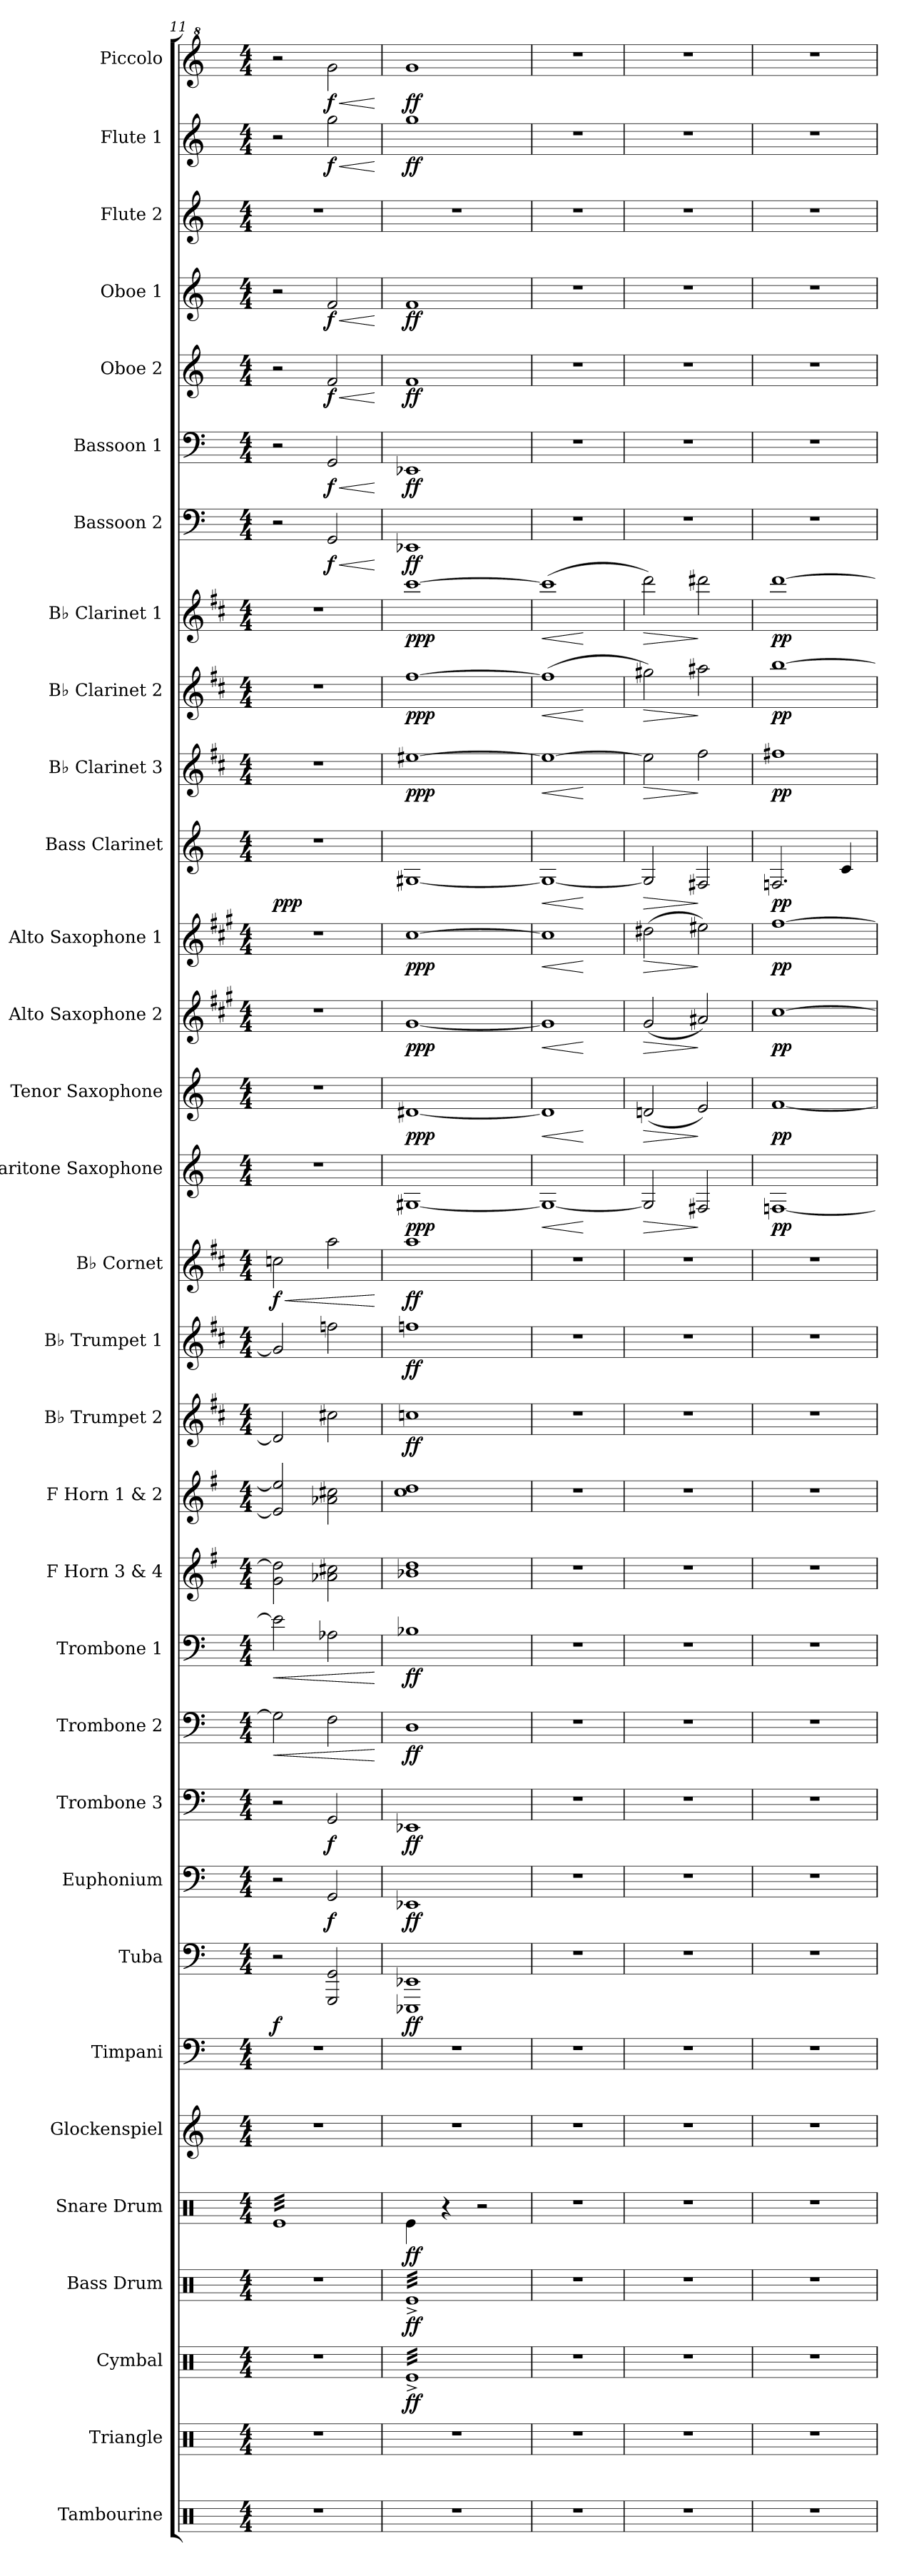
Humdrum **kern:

**kern	**kern	**kern	**dynam	**kern	**dynam	**kern	**dynam	**kern	**kern	**kern	**dynam	**kern	**dynam	**kern	**dynam	**kern	**dynam	**kern	**dynam	**kern	**kern	**kern	**dynam	**kern	**dynam	**kern	**dynam	**kern	**dynam	**kern	**dynam	**kern	**dynam	**kern	**dynam	**kern	**dynam	**kern	**dynam	**kern	**dynam	**kern	**dynam	**kern	**dynam	**kern	**dynam	**kern	**dynam	**kern	**dynam	**kern	**kern	**dynam	**kern	**dynam
*part32	*part31	*part30	*part30	*part29	*part29	*part28	*part28	*part27	*part26	*part25	*part25	*part24	*part24	*part23	*part23	*part22	*part22	*part21	*part21	*part20	*part19	*part18	*part18	*part17	*part17	*part16	*part16	*part15	*part15	*part14	*part14	*part13	*part13	*part12	*part12	*part11	*part11	*part10	*part10	*part9	*part9	*part8	*part8	*part7	*part7	*part6	*part6	*part5	*part5	*part4	*part4	*part3	*part2	*part2	*part1	*part1
*staff32	*staff31	*staff30	*staff30	*staff29	*staff29	*staff28	*staff28	*staff27	*staff26	*staff25	*staff25	*staff24	*staff24	*staff23	*staff23	*staff22	*staff22	*staff21	*staff21	*staff20	*staff19	*staff18	*staff18	*staff17	*staff17	*staff16	*staff16	*staff15	*staff15	*staff14	*staff14	*staff13	*staff13	*staff12	*staff12	*staff11	*staff11	*staff10	*staff10	*staff9	*staff9	*staff8	*staff8	*staff7	*staff7	*staff6	*staff6	*staff5	*staff5	*staff4	*staff4	*staff3	*staff2	*staff2	*staff1	*staff1
*I"Tambourine	*I"Triangle	*I"Cymbal	*	*I"Bass Drum	*	*I"Snare Drum	*	*I"Glockenspiel	*I"Timpani	*I"Tuba	*	*I"Euphonium	*	*I"Trombone 3	*	*I"Trombone 2	*	*I"Trombone 1	*	*I"F Horn 3 &amp; 4	*I"F Horn 1 &amp; 2	*I"B♭ Trumpet 2	*	*I"B♭ Trumpet 1	*	*I"B♭ Cornet	*	*I"Baritone Saxophone	*	*I"Tenor Saxophone	*	*I"Alto Saxophone 2	*	*I"Alto Saxophone 1	*	*I"Bass Clarinet	*	*I"B♭ Clarinet 3	*	*I"B♭ Clarinet 2	*	*I"B♭ Clarinet 1	*	*I"Bassoon 2	*	*I"Bassoon 1	*	*I"Oboe 2	*	*I"Oboe 1	*	*I"Flute 2	*I"Flute 1	*	*I"Piccolo	*
*I'Tamb.	*I'Trgl.	*I'Cym.	*	*I'B. Dr.	*	*I'Sn. Dr.	*	*I'Glk.	*I'Timp.	*I'Tba.	*	*I'Euph.	*	*I'Tbn. 3	*	*I'Tbn. 2	*	*I'Tbn. 1	*	*I'F Hn. 3 4	*I'F Hn. 1 2	*I'B♭ Tpt. 2	*	*I'B♭ Tpt. 1	*	*I'B♭ Cnt.	*	*I'Bar. Sax.	*	*I'T. Sax.	*	*I'A. Sax. 2	*	*I'A. Sax. 1	*	*I'B. Cl.	*	*I'B♭ Cl. 3	*	*I'B♭ Cl. 2	*	*I'B♭ Cl. 1	*	*I'Bsn. 2	*	*I'Bsn. 1	*	*I'Ob. 2	*	*I'Ob. 1	*	*I'Fl. 2	*I'Fl. 1	*	*I'Picc.	*
*clefX	*clefX	*clefX	*	*clefX	*	*clefX	*	*clefG2	*clefF4	*clefF4	*	*clefF4	*	*clefF4	*	*clefF4	*	*clefF4	*	*clefG2	*clefG2	*clefG2	*	*clefG2	*	*clefG2	*	*clefG2	*	*clefG2	*	*clefG2	*	*clefG2	*	*clefG2	*	*clefG2	*	*clefG2	*	*clefG2	*	*clefF4	*	*clefF4	*	*clefG2	*	*clefG2	*	*clefG2	*clefG2	*	*clefG^2	*
*	*	*	*	*	*	*	*	*ITrd-14c-24	*	*	*	*	*	*	*	*	*	*	*	*ITrd4c7	*ITrd4c7	*ITrd1c2	*	*ITrd1c2	*	*ITrd1c2	*	*ITrd12c21	*	*ITrd8c14	*	*ITrd5c9	*	*ITrd5c9	*	*ITrd8c14	*	*ITrd1c2	*	*ITrd1c2	*	*ITrd1c2	*	*	*	*	*	*	*	*	*	*	*	*	*ITrd-7c-12	*
*k[]	*k[]	*k[]	*	*k[]	*	*k[]	*	*k[]	*k[]	*k[]	*	*k[]	*	*k[]	*	*k[]	*	*k[]	*	*k[]	*k[]	*k[]	*	*k[]	*	*k[]	*	*k[]	*	*k[]	*	*k[]	*	*k[]	*	*k[]	*	*k[]	*	*k[]	*	*k[]	*	*k[]	*	*k[]	*	*k[]	*	*k[]	*	*k[]	*k[]	*	*k[]	*
*M4/4	*M4/4	*M4/4	*	*M4/4	*	*M4/4	*	*M4/4	*M4/4	*M4/4	*	*M4/4	*	*M4/4	*	*M4/4	*	*M4/4	*	*M4/4	*M4/4	*M4/4	*	*M4/4	*	*M4/4	*	*M4/4	*	*M4/4	*	*M4/4	*	*M4/4	*	*M4/4	*	*M4/4	*	*M4/4	*	*M4/4	*	*M4/4	*	*M4/4	*	*M4/4	*	*M4/4	*	*M4/4	*M4/4	*	*M4/4	*
=11	=11	=11	=11	=11	=11	=11	=11	=11	=11	=11	=11	=11	=11	=11	=11	=11	=11	=11	=11	=11	=11	=11	=11	=11	=11	=11	=11	=11	=11	=11	=11	=11	=11	=11	=11	=11	=11	=11	=11	=11	=11	=11	=11	=11	=11	=11	=11	=11	=11	=11	=11	=11	=11	=11	=11	=11
!	!	!	!	!	!	!	!	!	!	!	!LO:DY:b	!	!	!	!	!	!LO:HP:b	!	!LO:HP:b	!	!	!	!	!	!	!	!LO:HP:b	!	!	!	!	!	!	!	!	!	!	!	!	!	!	!	!	!	!	!	!	!	!	!	!	!	!	!	!	!
!	!	!	!	!	!	!	!	!	!	!	!	!	!	!	!	!	!	!	!	!	!	!	!	!	!	!	!LO:DY:n=1:b	!	!	!	!	!	!	!	!	!	!LO:DY:b	!	!	!	!	!	!	!	!	!	!	!	!	!	!	!	!	!	!	!
*	*	*	*	*	*	*tremolo	*	*	*	*	*	*	*	*	*	*	*	*	*	*	*	*	*	*	*	*	*	*	*	*	*	*	*	*	*	*	*	*	*	*	*	*	*	*	*	*	*	*	*	*	*	*	*	*	*	*
1r	1r	1r	.	1r	.	32ReLLL	.	1r	1r	2r	f	2r	.	2r	.	2G\]	<	2e-\]	<	2c\ 2g\]	2A/] 2a/]	2c/]	.	2f#/]	.	2b-X\	< f	1r	.	1r	.	1r	.	1r	.	1r	ppp	1r	.	1r	.	1r	.	2r	.	2r	.	2r	.	2r	.	1r	2r	.	2r	.
.	.	.	.	.	.	32Re	.	.	.	.	.	.	.	.	.	.	.	.	.	.	.	.	.	.	.	.	.	.	.	.	.	.	.	.	.	.	.	.	.	.	.	.	.	.	.	.	.	.	.	.	.	.	.	.	.	.
.	.	.	.	.	.	32Re	.	.	.	.	.	.	.	.	.	.	.	.	.	.	.	.	.	.	.	.	.	.	.	.	.	.	.	.	.	.	.	.	.	.	.	.	.	.	.	.	.	.	.	.	.	.	.	.	.	.
.	.	.	.	.	.	32Re	.	.	.	.	.	.	.	.	.	.	.	.	.	.	.	.	.	.	.	.	.	.	.	.	.	.	.	.	.	.	.	.	.	.	.	.	.	.	.	.	.	.	.	.	.	.	.	.	.	.
.	.	.	.	.	.	32Re	.	.	.	.	.	.	.	.	.	.	.	.	.	.	.	.	.	.	.	.	.	.	.	.	.	.	.	.	.	.	.	.	.	.	.	.	.	.	.	.	.	.	.	.	.	.	.	.	.	.
.	.	.	.	.	.	32Re	.	.	.	.	.	.	.	.	.	.	.	.	.	.	.	.	.	.	.	.	.	.	.	.	.	.	.	.	.	.	.	.	.	.	.	.	.	.	.	.	.	.	.	.	.	.	.	.	.	.
.	.	.	.	.	.	32Re	.	.	.	.	.	.	.	.	.	.	.	.	.	.	.	.	.	.	.	.	.	.	.	.	.	.	.	.	.	.	.	.	.	.	.	.	.	.	.	.	.	.	.	.	.	.	.	.	.	.
.	.	.	.	.	.	32Re	.	.	.	.	.	.	.	.	.	.	.	.	.	.	.	.	.	.	.	.	.	.	.	.	.	.	.	.	.	.	.	.	.	.	.	.	.	.	.	.	.	.	.	.	.	.	.	.	.	.
.	.	.	.	.	.	32Re	.	.	.	.	.	.	.	.	.	.	.	.	.	.	.	.	.	.	.	.	.	.	.	.	.	.	.	.	.	.	.	.	.	.	.	.	.	.	.	.	.	.	.	.	.	.	.	.	.	.
.	.	.	.	.	.	32Re	.	.	.	.	.	.	.	.	.	.	.	.	.	.	.	.	.	.	.	.	.	.	.	.	.	.	.	.	.	.	.	.	.	.	.	.	.	.	.	.	.	.	.	.	.	.	.	.	.	.
.	.	.	.	.	.	32Re	.	.	.	.	.	.	.	.	.	.	.	.	.	.	.	.	.	.	.	.	.	.	.	.	.	.	.	.	.	.	.	.	.	.	.	.	.	.	.	.	.	.	.	.	.	.	.	.	.	.
.	.	.	.	.	.	32Re	.	.	.	.	.	.	.	.	.	.	.	.	.	.	.	.	.	.	.	.	.	.	.	.	.	.	.	.	.	.	.	.	.	.	.	.	.	.	.	.	.	.	.	.	.	.	.	.	.	.
.	.	.	.	.	.	32Re	.	.	.	.	.	.	.	.	.	.	.	.	.	.	.	.	.	.	.	.	.	.	.	.	.	.	.	.	.	.	.	.	.	.	.	.	.	.	.	.	.	.	.	.	.	.	.	.	.	.
.	.	.	.	.	.	32Re	.	.	.	.	.	.	.	.	.	.	.	.	.	.	.	.	.	.	.	.	.	.	.	.	.	.	.	.	.	.	.	.	.	.	.	.	.	.	.	.	.	.	.	.	.	.	.	.	.	.
.	.	.	.	.	.	32Re	.	.	.	.	.	.	.	.	.	.	.	.	.	.	.	.	.	.	.	.	.	.	.	.	.	.	.	.	.	.	.	.	.	.	.	.	.	.	.	.	.	.	.	.	.	.	.	.	.	.
.	.	.	.	.	.	32Re	.	.	.	.	.	.	.	.	.	.	.	.	.	.	.	.	.	.	.	.	.	.	.	.	.	.	.	.	.	.	.	.	.	.	.	.	.	.	.	.	.	.	.	.	.	.	.	.	.	.
!	!	!	!	!	!	!	!	!	!	!	!	!	!LO:DY:b	!	!LO:DY:b	!	!	!	!	!	!	!	!	!	!	!	!	!	!	!	!	!	!	!	!	!	!	!	!	!	!	!	!	!	!LO:HP:b	!	!LO:HP:b	!	!LO:HP:b	!	!LO:HP:b	!	!	!LO:HP:b	!	!LO:HP:b
!	!	!	!	!	!	!	!	!	!	!	!	!	!	!	!	!	!	!	!	!	!	!	!	!	!	!	!	!	!	!	!	!	!	!	!	!	!	!	!	!	!	!	!	!	!LO:DY:n=1:b	!	!LO:DY:n=1:b	!	!LO:DY:n=1:b	!	!LO:DY:n=1:b	!	!	!LO:DY:n=1:b	!	!LO:DY:n=1:b
.	.	.	.	.	.	32Re	.	.	.	2GGG/ 2GG/	.	2GG/	f	2GG/	f	2F\	.	2A-X\	.	2d-X\ 2f#X\	2d-X\ 2f#X\	2bn\	.	2ee-X\	.	2gg\	.	.	.	.	.	.	.	.	.	.	.	.	.	.	.	.	.	2GG/	< f	2GG/	< f	2f/	< f	2f/	< f	.	2gg\	< f	2ggg\	< f
.	.	.	.	.	.	32Re	.	.	.	.	.	.	.	.	.	.	.	.	.	.	.	.	.	.	.	.	.	.	.	.	.	.	.	.	.	.	.	.	.	.	.	.	.	.	.	.	.	.	.	.	.	.	.	.	.	.
.	.	.	.	.	.	32Re	.	.	.	.	.	.	.	.	.	.	.	.	.	.	.	.	.	.	.	.	.	.	.	.	.	.	.	.	.	.	.	.	.	.	.	.	.	.	.	.	.	.	.	.	.	.	.	.	.	.
.	.	.	.	.	.	32Re	.	.	.	.	.	.	.	.	.	.	.	.	.	.	.	.	.	.	.	.	.	.	.	.	.	.	.	.	.	.	.	.	.	.	.	.	.	.	.	.	.	.	.	.	.	.	.	.	.	.
.	.	.	.	.	.	32Re	.	.	.	.	.	.	.	.	.	.	.	.	.	.	.	.	.	.	.	.	.	.	.	.	.	.	.	.	.	.	.	.	.	.	.	.	.	.	.	.	.	.	.	.	.	.	.	.	.	.
.	.	.	.	.	.	32Re	.	.	.	.	.	.	.	.	.	.	.	.	.	.	.	.	.	.	.	.	.	.	.	.	.	.	.	.	.	.	.	.	.	.	.	.	.	.	.	.	.	.	.	.	.	.	.	.	.	.
.	.	.	.	.	.	32Re	.	.	.	.	.	.	.	.	.	.	.	.	.	.	.	.	.	.	.	.	.	.	.	.	.	.	.	.	.	.	.	.	.	.	.	.	.	.	.	.	.	.	.	.	.	.	.	.	.	.
.	.	.	.	.	.	32Re	.	.	.	.	.	.	.	.	.	.	.	.	.	.	.	.	.	.	.	.	.	.	.	.	.	.	.	.	.	.	.	.	.	.	.	.	.	.	.	.	.	.	.	.	.	.	.	.	.	.
.	.	.	.	.	.	32Re	.	.	.	.	.	.	.	.	.	.	.	.	.	.	.	.	.	.	.	.	.	.	.	.	.	.	.	.	.	.	.	.	.	.	.	.	.	.	.	.	.	.	.	.	.	.	.	.	.	.
.	.	.	.	.	.	32Re	.	.	.	.	.	.	.	.	.	.	.	.	.	.	.	.	.	.	.	.	.	.	.	.	.	.	.	.	.	.	.	.	.	.	.	.	.	.	.	.	.	.	.	.	.	.	.	.	.	.
.	.	.	.	.	.	32Re	.	.	.	.	.	.	.	.	.	.	.	.	.	.	.	.	.	.	.	.	.	.	.	.	.	.	.	.	.	.	.	.	.	.	.	.	.	.	.	.	.	.	.	.	.	.	.	.	.	.
.	.	.	.	.	.	32Re	.	.	.	.	.	.	.	.	.	.	.	.	.	.	.	.	.	.	.	.	.	.	.	.	.	.	.	.	.	.	.	.	.	.	.	.	.	.	.	.	.	.	.	.	.	.	.	.	.	.
.	.	.	.	.	.	32Re	.	.	.	.	.	.	.	.	.	.	.	.	.	.	.	.	.	.	.	.	.	.	.	.	.	.	.	.	.	.	.	.	.	.	.	.	.	.	.	.	.	.	.	.	.	.	.	.	.	.
.	.	.	.	.	.	32Re	.	.	.	.	.	.	.	.	.	.	.	.	.	.	.	.	.	.	.	.	.	.	.	.	.	.	.	.	.	.	.	.	.	.	.	.	.	.	.	.	.	.	.	.	.	.	.	.	.	.
.	.	.	.	.	.	32Re	.	.	.	.	.	.	.	.	.	.	.	.	.	.	.	.	.	.	.	.	.	.	.	.	.	.	.	.	.	.	.	.	.	.	.	.	.	.	.	.	.	.	.	.	.	.	.	.	.	.
.	.	.	.	.	.	32ReJJJ	.	.	.	.	.	.	.	.	.	.	.	.	.	.	.	.	.	.	.	.	.	.	.	.	.	.	.	.	.	.	.	.	.	.	.	.	.	.	.	.	.	.	.	.	.	.	.	.	.	.
*	*	*	*	*	*	*Xtremolo	*	*	*	*	*	*	*	*	*	*	*	*	*	*	*	*	*	*	*	*	*	*	*	*	*	*	*	*	*	*	*	*	*	*	*	*	*	*	*	*	*	*	*	*	*	*	*	*	*	*
.	.	.	.	.	.	.	.	.	.	.	.	.	.	.	.	.	[	.	[	.	.	.	.	.	.	.	[	.	.	.	.	.	.	.	.	.	.	.	.	.	.	.	.	.	[	.	[	.	[	.	[	.	.	[	.	[
=12	=12	=12	=12	=12	=12	=12	=12	=12	=12	=12	=12	=12	=12	=12	=12	=12	=12	=12	=12	=12	=12	=12	=12	=12	=12	=12	=12	=12	=12	=12	=12	=12	=12	=12	=12	=12	=12	=12	=12	=12	=12	=12	=12	=12	=12	=12	=12	=12	=12	=12	=12	=12	=12	=12	=12	=12
!	!	!	!LO:DY:b	!	!LO:DY:b	!	!LO:DY:b	!	!	!	!LO:DY:b	!	!LO:DY:b	!	!LO:DY:b	!	!LO:DY:b	!	!LO:DY:b	!	!	!	!LO:DY:b	!	!LO:DY:b	!	!LO:DY:b	!	!LO:DY:b	!	!LO:DY:b	!	!LO:DY:b	!	!LO:DY:b	!	!	!	!LO:DY:b	!	!LO:DY:b	!	!LO:DY:b	!	!LO:DY:b	!	!LO:DY:b	!	!LO:DY:b	!	!LO:DY:b	!	!	!LO:DY:b	!	!LO:DY:b
*	*	*tremolo	*	*	*	*	*	*	*	*	*	*	*	*	*	*	*	*	*	*	*	*	*	*	*	*	*	*	*	*	*	*	*	*	*	*	*	*	*	*	*	*	*	*	*	*	*	*	*	*	*	*	*	*	*	*
*	*	*	*	*tremolo	*	*	*	*	*	*	*	*	*	*	*	*	*	*	*	*	*	*	*	*	*	*	*	*	*	*	*	*	*	*	*	*	*	*	*	*	*	*	*	*	*	*	*	*	*	*	*	*	*	*	*	*
1r	1r	32Re^LLL	ff	32Re^LLL	ff	4Re\	ff	1r	1r	1EEE-X 1EE-X	ff	1EE-X	ff	1EE-X	ff	1D	ff	1B-X	ff	1e-X 1g	1f 1g	1b-X	ff	1ee-X	ff	1gg	ff	[1GG#X	ppp	[1D#X	ppp	[1B	ppp	[1e	ppp	[1GG#X	.	[1dd#X	ppp	[1ee	ppp	[1bb	ppp	1EE-X	ff	1EE-X	ff	1f	ff	1f	ff	1r	1gg	ff	1ggg	ff
.	.	32Re^	.	32Re^	.	.	.	.	.	.	.	.	.	.	.	.	.	.	.	.	.	.	.	.	.	.	.	.	.	.	.	.	.	.	.	.	.	.	.	.	.	.	.	.	.	.	.	.	.	.	.	.	.	.	.	.
.	.	32Re^	.	32Re^	.	.	.	.	.	.	.	.	.	.	.	.	.	.	.	.	.	.	.	.	.	.	.	.	.	.	.	.	.	.	.	.	.	.	.	.	.	.	.	.	.	.	.	.	.	.	.	.	.	.	.	.
.	.	32Re^	.	32Re^	.	.	.	.	.	.	.	.	.	.	.	.	.	.	.	.	.	.	.	.	.	.	.	.	.	.	.	.	.	.	.	.	.	.	.	.	.	.	.	.	.	.	.	.	.	.	.	.	.	.	.	.
.	.	32Re^	.	32Re^	.	.	.	.	.	.	.	.	.	.	.	.	.	.	.	.	.	.	.	.	.	.	.	.	.	.	.	.	.	.	.	.	.	.	.	.	.	.	.	.	.	.	.	.	.	.	.	.	.	.	.	.
.	.	32Re^	.	32Re^	.	.	.	.	.	.	.	.	.	.	.	.	.	.	.	.	.	.	.	.	.	.	.	.	.	.	.	.	.	.	.	.	.	.	.	.	.	.	.	.	.	.	.	.	.	.	.	.	.	.	.	.
.	.	32Re^	.	32Re^	.	.	.	.	.	.	.	.	.	.	.	.	.	.	.	.	.	.	.	.	.	.	.	.	.	.	.	.	.	.	.	.	.	.	.	.	.	.	.	.	.	.	.	.	.	.	.	.	.	.	.	.
.	.	32Re^	.	32Re^	.	.	.	.	.	.	.	.	.	.	.	.	.	.	.	.	.	.	.	.	.	.	.	.	.	.	.	.	.	.	.	.	.	.	.	.	.	.	.	.	.	.	.	.	.	.	.	.	.	.	.	.
.	.	32Re^	.	32Re^	.	4r	.	.	.	.	.	.	.	.	.	.	.	.	.	.	.	.	.	.	.	.	.	.	.	.	.	.	.	.	.	.	.	.	.	.	.	.	.	.	.	.	.	.	.	.	.	.	.	.	.	.
.	.	32Re^	.	32Re^	.	.	.	.	.	.	.	.	.	.	.	.	.	.	.	.	.	.	.	.	.	.	.	.	.	.	.	.	.	.	.	.	.	.	.	.	.	.	.	.	.	.	.	.	.	.	.	.	.	.	.	.
.	.	32Re^	.	32Re^	.	.	.	.	.	.	.	.	.	.	.	.	.	.	.	.	.	.	.	.	.	.	.	.	.	.	.	.	.	.	.	.	.	.	.	.	.	.	.	.	.	.	.	.	.	.	.	.	.	.	.	.
.	.	32Re^	.	32Re^	.	.	.	.	.	.	.	.	.	.	.	.	.	.	.	.	.	.	.	.	.	.	.	.	.	.	.	.	.	.	.	.	.	.	.	.	.	.	.	.	.	.	.	.	.	.	.	.	.	.	.	.
.	.	32Re^	.	32Re^	.	.	.	.	.	.	.	.	.	.	.	.	.	.	.	.	.	.	.	.	.	.	.	.	.	.	.	.	.	.	.	.	.	.	.	.	.	.	.	.	.	.	.	.	.	.	.	.	.	.	.	.
.	.	32Re^	.	32Re^	.	.	.	.	.	.	.	.	.	.	.	.	.	.	.	.	.	.	.	.	.	.	.	.	.	.	.	.	.	.	.	.	.	.	.	.	.	.	.	.	.	.	.	.	.	.	.	.	.	.	.	.
.	.	32Re^	.	32Re^	.	.	.	.	.	.	.	.	.	.	.	.	.	.	.	.	.	.	.	.	.	.	.	.	.	.	.	.	.	.	.	.	.	.	.	.	.	.	.	.	.	.	.	.	.	.	.	.	.	.	.	.
.	.	32Re^	.	32Re^	.	.	.	.	.	.	.	.	.	.	.	.	.	.	.	.	.	.	.	.	.	.	.	.	.	.	.	.	.	.	.	.	.	.	.	.	.	.	.	.	.	.	.	.	.	.	.	.	.	.	.	.
.	.	32Re^	.	32Re^	.	2r	.	.	.	.	.	.	.	.	.	.	.	.	.	.	.	.	.	.	.	.	.	.	.	.	.	.	.	.	.	.	.	.	.	.	.	.	.	.	.	.	.	.	.	.	.	.	.	.	.	.
.	.	32Re^	.	32Re^	.	.	.	.	.	.	.	.	.	.	.	.	.	.	.	.	.	.	.	.	.	.	.	.	.	.	.	.	.	.	.	.	.	.	.	.	.	.	.	.	.	.	.	.	.	.	.	.	.	.	.	.
.	.	32Re^	.	32Re^	.	.	.	.	.	.	.	.	.	.	.	.	.	.	.	.	.	.	.	.	.	.	.	.	.	.	.	.	.	.	.	.	.	.	.	.	.	.	.	.	.	.	.	.	.	.	.	.	.	.	.	.
.	.	32Re^	.	32Re^	.	.	.	.	.	.	.	.	.	.	.	.	.	.	.	.	.	.	.	.	.	.	.	.	.	.	.	.	.	.	.	.	.	.	.	.	.	.	.	.	.	.	.	.	.	.	.	.	.	.	.	.
.	.	32Re^	.	32Re^	.	.	.	.	.	.	.	.	.	.	.	.	.	.	.	.	.	.	.	.	.	.	.	.	.	.	.	.	.	.	.	.	.	.	.	.	.	.	.	.	.	.	.	.	.	.	.	.	.	.	.	.
.	.	32Re^	.	32Re^	.	.	.	.	.	.	.	.	.	.	.	.	.	.	.	.	.	.	.	.	.	.	.	.	.	.	.	.	.	.	.	.	.	.	.	.	.	.	.	.	.	.	.	.	.	.	.	.	.	.	.	.
.	.	32Re^	.	32Re^	.	.	.	.	.	.	.	.	.	.	.	.	.	.	.	.	.	.	.	.	.	.	.	.	.	.	.	.	.	.	.	.	.	.	.	.	.	.	.	.	.	.	.	.	.	.	.	.	.	.	.	.
.	.	32Re^	.	32Re^	.	.	.	.	.	.	.	.	.	.	.	.	.	.	.	.	.	.	.	.	.	.	.	.	.	.	.	.	.	.	.	.	.	.	.	.	.	.	.	.	.	.	.	.	.	.	.	.	.	.	.	.
.	.	32Re^	.	32Re^	.	.	.	.	.	.	.	.	.	.	.	.	.	.	.	.	.	.	.	.	.	.	.	.	.	.	.	.	.	.	.	.	.	.	.	.	.	.	.	.	.	.	.	.	.	.	.	.	.	.	.	.
.	.	32Re^	.	32Re^	.	.	.	.	.	.	.	.	.	.	.	.	.	.	.	.	.	.	.	.	.	.	.	.	.	.	.	.	.	.	.	.	.	.	.	.	.	.	.	.	.	.	.	.	.	.	.	.	.	.	.	.
.	.	32Re^	.	32Re^	.	.	.	.	.	.	.	.	.	.	.	.	.	.	.	.	.	.	.	.	.	.	.	.	.	.	.	.	.	.	.	.	.	.	.	.	.	.	.	.	.	.	.	.	.	.	.	.	.	.	.	.
.	.	32Re^	.	32Re^	.	.	.	.	.	.	.	.	.	.	.	.	.	.	.	.	.	.	.	.	.	.	.	.	.	.	.	.	.	.	.	.	.	.	.	.	.	.	.	.	.	.	.	.	.	.	.	.	.	.	.	.
.	.	32Re^	.	32Re^	.	.	.	.	.	.	.	.	.	.	.	.	.	.	.	.	.	.	.	.	.	.	.	.	.	.	.	.	.	.	.	.	.	.	.	.	.	.	.	.	.	.	.	.	.	.	.	.	.	.	.	.
.	.	32Re^	.	32Re^	.	.	.	.	.	.	.	.	.	.	.	.	.	.	.	.	.	.	.	.	.	.	.	.	.	.	.	.	.	.	.	.	.	.	.	.	.	.	.	.	.	.	.	.	.	.	.	.	.	.	.	.
.	.	32Re^	.	32Re^	.	.	.	.	.	.	.	.	.	.	.	.	.	.	.	.	.	.	.	.	.	.	.	.	.	.	.	.	.	.	.	.	.	.	.	.	.	.	.	.	.	.	.	.	.	.	.	.	.	.	.	.
.	.	32Re^JJJ	.	32Re^JJJ	.	.	.	.	.	.	.	.	.	.	.	.	.	.	.	.	.	.	.	.	.	.	.	.	.	.	.	.	.	.	.	.	.	.	.	.	.	.	.	.	.	.	.	.	.	.	.	.	.	.	.	.
*	*	*	*	*Xtremolo	*	*	*	*	*	*	*	*	*	*	*	*	*	*	*	*	*	*	*	*	*	*	*	*	*	*	*	*	*	*	*	*	*	*	*	*	*	*	*	*	*	*	*	*	*	*	*	*	*	*	*	*
*	*	*Xtremolo	*	*	*	*	*	*	*	*	*	*	*	*	*	*	*	*	*	*	*	*	*	*	*	*	*	*	*	*	*	*	*	*	*	*	*	*	*	*	*	*	*	*	*	*	*	*	*	*	*	*	*	*	*	*
=13	=13	=13	=13	=13	=13	=13	=13	=13	=13	=13	=13	=13	=13	=13	=13	=13	=13	=13	=13	=13	=13	=13	=13	=13	=13	=13	=13	=13	=13	=13	=13	=13	=13	=13	=13	=13	=13	=13	=13	=13	=13	=13	=13	=13	=13	=13	=13	=13	=13	=13	=13	=13	=13	=13	=13	=13
!	!	!	!	!	!	!	!	!	!	!	!	!	!	!	!	!	!	!	!	!	!	!	!	!	!	!	!	!	!LO:HP:b	!	!LO:HP:b	!	!LO:HP:b	!	!LO:HP:b	!	!LO:HP:b	!	!LO:HP:b	!	!LO:HP:b	!	!LO:HP:b	!	!	!	!	!	!	!	!	!	!	!	!	!
1r	1r	1r	.	1r	.	1r	.	1r	1r	1r	.	1r	.	1r	.	1r	.	1r	.	1r	1r	1r	.	1r	.	1r	.	1GG#_	<	1D#]	<	1B]	<	1e]	<	1GG#_	<	1dd#_	<	(1ee]	<	(1bb]	<	1r	.	1r	.	1r	.	1r	.	1r	1r	.	1r	.
.	.	.	.	.	.	.	.	.	.	.	.	.	.	.	.	.	.	.	.	.	.	.	.	.	.	.	.	.	[	.	[	.	[	.	[	.	[	.	[	.	[	.	[	.	.	.	.	.	.	.	.	.	.	.	.	.
=14	=14	=14	=14	=14	=14	=14	=14	=14	=14	=14	=14	=14	=14	=14	=14	=14	=14	=14	=14	=14	=14	=14	=14	=14	=14	=14	=14	=14	=14	=14	=14	=14	=14	=14	=14	=14	=14	=14	=14	=14	=14	=14	=14	=14	=14	=14	=14	=14	=14	=14	=14	=14	=14	=14	=14	=14
!	!	!	!	!	!	!	!	!	!	!	!	!	!	!	!	!	!	!	!	!	!	!	!	!	!	!	!	!	!LO:HP:b	!	!LO:HP:b	!	!LO:HP:b	!	!LO:HP:b	!	!LO:HP:b	!	!LO:HP:b	!	!LO:HP:b	!	!LO:HP:b	!	!	!	!	!	!	!	!	!	!	!	!	!
1r	1r	1r	.	1r	.	1r	.	1r	1r	1r	.	1r	.	1r	.	1r	.	1r	.	1r	1r	1r	.	1r	.	1r	.	2GG#/]	>	(>2Dn/	>	(>2B/	>	(>2f#X\	>	2GG#/]	>	2dd#\]	>	2ff#X\)	>	2ccc\)	>	1r	.	1r	.	1r	.	1r	.	1r	1r	.	1r	.
.	.	.	.	.	.	.	.	.	.	.	.	.	.	.	.	.	.	.	.	.	.	.	.	.	.	.	.	2FF#X/	]	2E/)	]	2c#X/)	]	2g#X\)	]	2FF#X/	]	2ee\	]	2gg#X\	]	2ccc#X\	]	.	.	.	.	.	.	.	.	.	.	.	.	.
=15	=15	=15	=15	=15	=15	=15	=15	=15	=15	=15	=15	=15	=15	=15	=15	=15	=15	=15	=15	=15	=15	=15	=15	=15	=15	=15	=15	=15	=15	=15	=15	=15	=15	=15	=15	=15	=15	=15	=15	=15	=15	=15	=15	=15	=15	=15	=15	=15	=15	=15	=15	=15	=15	=15	=15	=15
!	!	!	!	!	!	!	!	!	!	!	!	!	!	!	!	!	!	!	!	!	!	!	!	!	!	!	!	!	!LO:DY:b	!	!LO:DY:b	!	!LO:DY:b	!	!LO:DY:b	!	!LO:DY:b	!	!LO:DY:b	!	!LO:DY:b	!	!LO:DY:b	!	!	!	!	!	!	!	!	!	!	!	!	!
1r	1r	1r	.	1r	.	1r	.	1r	1r	1r	.	1r	.	1r	.	1r	.	1r	.	1r	1r	1r	.	1r	.	1r	.	[1FFn	pp	[1F	pp	[1e	pp	[1a	pp	2.FFn/	pp	1een	pp	[1aa	pp	[1ccc	pp	1r	.	1r	.	1r	.	1r	.	1r	1r	.	1r	.
.	.	.	.	.	.	.	.	.	.	.	.	.	.	.	.	.	.	.	.	.	.	.	.	.	.	.	.	.	.	.	.	.	.	.	.	4C/	.	.	.	.	.	.	.	.	.	.	.	.	.	.	.	.	.	.	.	.
=	=	=	=	=	=	=	=	=	=	=	=	=	=	=	=	=	=	=	=	=	=	=	=	=	=	=	=	=	=	=	=	=	=	=	=	=	=	=	=	=	=	=	=	=	=	=	=	=	=	=	=	=	=	=	=	=
*-	*-	*-	*-	*-	*-	*-	*-	*-	*-	*-	*-	*-	*-	*-	*-	*-	*-	*-	*-	*-	*-	*-	*-	*-	*-	*-	*-	*-	*-	*-	*-	*-	*-	*-	*-	*-	*-	*-	*-	*-	*-	*-	*-	*-	*-	*-	*-	*-	*-	*-	*-	*-	*-	*-	*-	*-
